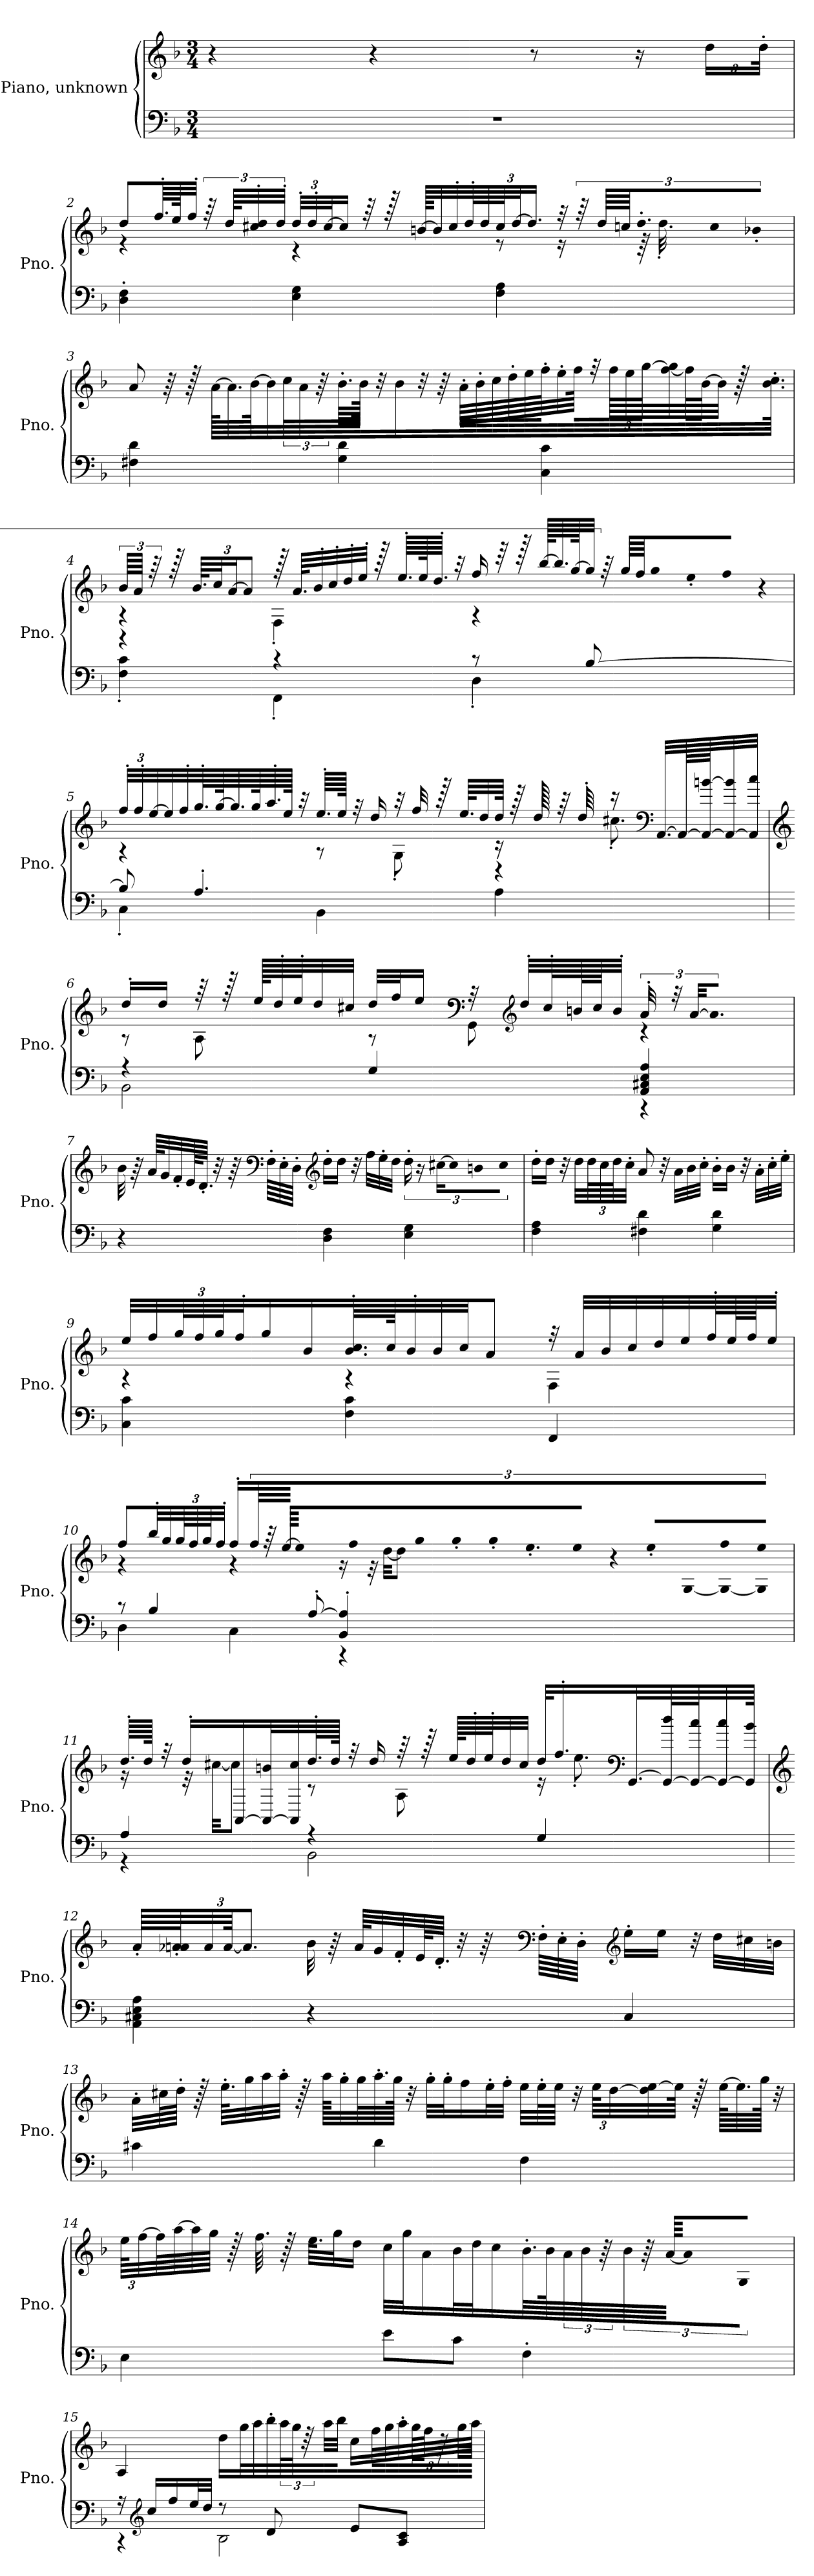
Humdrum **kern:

**kern	**kern
*part1	*part1
*staff2	*staff1
*I"Piano, unknown	*
*I'Pno.	*
*clefF4	*clefG2
*k[b-]	*k[b-]
*M3/4	*M3/4
*MM120	*MM120
=1	=1
2.r	4r
.	4r
.	8r
.	16r
*	*Xbrackettup
.	24dd\LL
.	48dd'\JJk
=2	=2
*	*^
4D\' 4F\'	8dd/L	4r
.	64.ff'/LLL	.
.	128ee/JK	.
.	32ff'/JJJ	.
*	*brackettup	*
.	96r	.
.	96dd/KLLL	.
.	48cc#X/' 48dd/'	.
.	48dd'/JJJ	.
*	*Xbrackettup	*
4E\ 4G\	48dd'/LLL	4r
.	48dd'/	.
.	[48cc#/J	.
.	16cc#/JJ]	.
.	64r	.
.	128r	.
.	[128bn/KKLLL	.
.	32b/]	.
.	32cc#'/	.
.	64dd'/L	.
.	64dd/	.
4F\ 4A\	96cc#/J	8r
.	[48dd/J	.
.	16.dd/JJ]	.
.	32r	16r
*	*brackettup	*
.	96r	.
.	96dd/LLLL	.
.	96ccn/	.
.	64.dd'/	64r
.	.	32.dd'\
.	128cc/JK	.
.	32b-X'/JJJ	.
*	*v	*v
!!LO:LB:g=z
=3	=3
4F#X\ 4d\	8a/
.	64r
.	128r
.	[128a\KLLLL
.	64.a\]
.	[128b-\JK
.	32b-\]
.	96cc\L
.	96a\JJJJ
.	96r
4G\ 4d\	64.b-'\LLLL
.	128b-\JJJJk
.	32r
.	16b-\
.	32r
.	64r
.	64a'\LLLL
.	64b-'\
.	64cc\
.	64dd'\
.	64ee\
4C\ 4c\	64ff'\J
.	32ee'\
.	64ff\JJJk
.	32r
*	*Xbrackettup
.	96ff\LLLL
.	96ee\
.	[96gg\J
.	[32ff\ 32gg\]
.	64ff\L]
.	[64b-\J
.	32b-\JJJ]
.	128r
.	64.b-\' 64.cc\'
!!LO:LB:g=z
=4	=4
*^	*
*	*	*brackettup
*	*	*^
4r	4F\' 4c\'	96b-/LLLL	4r
.	.	96a/JJJJ	.
.	.	96r	.
.	.	128r	.
.	.	64.b-/KLLL	.
*	*	*Xbrackettup	*
.	.	48cc/J	.
.	.	[24a/J	.
.	.	8a/J]	.
4r	4FF'\	128r	4F'\
.	.	64.a/KLLL	.
.	.	32b-'/	.
.	.	32cc'/	.
.	.	32dd'/	.
.	.	32ee'/JJJ	.
.	.	128r	.
.	.	64.ee'/LLLL	.
.	.	128ee/K	.
.	.	64.dd'/JJJJ	.
.	.	32r	.
8r	4D'\	16ff/	4r
.	.	64r	.
.	.	128r	.
.	.	[128bb-/KLLLL	.
.	.	64.bb-/]	.
.	.	[128gg/JK	.
[8B-/	.	32gg/JJJ]	.
*	*	*brackettup	*
.	.	96r	.
.	.	96gg/LLLL	.
.	.	96ff/	.
.	.	128gg/K	.
.	.	64ee'/	.
.	.	128ff/JJJJk	.
.	.	32r	.
!!LO:LB:g=z	!!
=5	=5	=5	=5
*	*	*Xbrackettup	*
8B-/]	4C'\	48ff'/LLL	4r
.	.	48ff'/	.
.	.	[48ee/	.
.	.	32ee/]	.
.	.	32ff'/	.
4.A'/	.	64.gg'/L	.
.	.	[128gg/K	.
.	.	64.gg/]	.
.	.	128gg/K	.
.	.	64.aa'/	.
.	.	128ee/JJJJk	.
.	.	32r	.
.	4BB-\	64.ee'/LLLL	8r
.	.	128ee/JJJJk	.
.	.	32r	.
.	.	16dd/	.
.	.	32r	8G'\
.	.	32ff/	.
.	.	128r	.
.	.	64.ee/KLLL	.
.	.	32dd/	.
4r	4A\	64dd/JJJk	16r
.	.	128r	.
.	.	128dd/	.
.	.	64r	.
.	.	64dd'/	.
.	.	16r	8.cc#X'\
*	*	*clefF4	*
.	.	[32.AA/LLL	.
.	.	128AA/LL_	.
.	.	128AA/_ [128bn/JJ	.
.	.	32AA/_ 32b/]	.
.	.	32AA/] 32cc#/JJJ	.
!!LO:LB:g=z	!!
=6	=6	=6	=6
*	*	*clefG2	*
4r	2BB-\	16dd'/LL	8r
.	.	16dd/JJ	.
.	.	64r	8A\
.	.	128r	.
.	.	128ee/KLLLL	.
.	.	64dd'/	.
.	.	64ee'/J	.
.	.	32dd/	.
.	.	32cc#X/JJJ	.
4G/	.	32dd/LLL	8r
.	.	32ff/J	.
.	.	16ee/JJ	.
*	*	*clefF4	*
.	.	32r	8GG\
*	*	*clefG2	*
.	.	32dd'/LLL	.
.	.	64cc#'/L	.
.	.	128bn/L	.
.	.	128cc#/JJ	.
.	.	32b'/JJJ	.
*	*	*brackettup	*
4AA/ 4C#X/ 4E/ 4A/	4r	48a'/	4r
.	.	48r	.
.	.	[48a/KKL	.
.	.	8.a/J]	.
*v	*v	*	*
*	*v	*v
!!LO:LB:g=z
=7	=7
4r	32b-\
.	64r
.	64a/KLLL
.	32g/
.	32f'/
.	128e/KL
.	64.d'/JJJJ
.	32r
.	64r
*	*clefF4
.	64F'\LLLL
.	64E'\
.	64D'\JJJJ
*	*clefG2
4D\ 4F\	16dd'\LL
.	16dd\JJ
.	32r
.	32ff\LLL
.	32ee'\
.	32dd\JJJ
4E\ 4G\	24dd'\
.	24r
.	[24cc#X\LL
.	16cc#\]
.	32bn\L
.	32cc#\JJJ
!!LO:PB:g=z
=8	=8
4F\ 4A\	16dd'\LL
.	16dd\JJ
.	32r
.	32dd\LLL
*	*Xbrackettup
.	96dd\L
.	96cc\
.	96dd\J
.	32cc'\JJJ
4F#X\ 4d\	8a/
.	32r
.	32a\LLL
.	32b-\
.	32cc'\JJJ
4G\ 4d\	16b-'\LL
.	16b-\JJ
.	32r
.	32a'\LLL
.	32cc'\
.	32ee'\JJJ
=9	=9
*	*^
4C\ 4c\	32ee/LLL	4r
.	32ff/	.
.	96gg/L	.
.	96ff/	.
.	96gg/J	.
.	32ff'/J	.
.	16gg/	.
.	16b-/	.
4F\ 4c\	64.b-/' 64.cc/'LL	4r
.	128cc/JK	.
.	32b-'/	.
.	32b-/	.
.	32cc/JJ	.
.	8a/J	.
4FF/	32r	4F\
.	32a/LLL	.
.	32b-/	.
.	32cc/	.
.	32dd/	.
.	32ee/	.
.	64ff'/L	.
.	128ee/L	.
.	128ff/JJ	.
.	32ee'/JJJ	.
!!LO:LB:g=z	!!
=10	=10	=10
*^	*	*
8r	4D\	8ff/L	4r
4B-/	.	32bb-'/LL	.
.	.	32gg/	.
.	.	96gg/L	.
.	.	96ff/	.
.	.	96gg/J	.
.	.	32ff'/JJJ	.
.	4C\	16ff'/LL	4r
*	*	*brackettup	*
.	.	96ff/JJkk	.
.	.	96r	.
.	.	[96ee/KLLL	.
.	.	32ee/]	.
[8A'/	.	32ff/	.
.	.	32gg/	.
.	.	32gg'/	.
.	.	32gg'/	.
4BB-/' 4A/]'	4r	64.ee'/L	16r
.	.	128ee/JJJJk	.
.	.	32r	.
.	.	16ee'/LL	32r
.	.	.	[32dd\KKL
.	.	[16G/	8dd\J]
.	.	32G/_ 32ff/L	.
.	.	32G/] 32ee/JJJ	.
!!LO:LB:g=z	!!
=11	=11	=11	=11
4A/	4r	64.dd'/LLLL	16r
.	.	128dd/JJJJk	.
.	.	32r	.
.	.	16dd'/LL	32r
.	.	.	[32cc#X\KKL
.	.	[16AA/	8cc#\J]
.	.	32AA/_ 32bn/L	.
.	.	32AA/] 32cc#/	.
4r	2BB-\	64.dd'/L	8r
.	.	128dd/JJJJk	.
.	.	32r	.
.	.	16dd/	.
.	.	64r	8A\
.	.	128r	.
.	.	128ee/KLLLL	.
.	.	64dd'/	.
.	.	64ee'/J	.
.	.	32dd/	.
.	.	32cc#/JJJ	.
4G/	.	32dd/KLL	16r
.	.	16.ff'/	.
.	.	.	8.ee'\
*	*	*clefF4	*
.	.	[32.GG/L	.
.	.	64GG/_ 64dd/L	.
.	.	64GG/_ 64cc#/J	.
.	.	32GG/_ 32cc#/	.
.	.	64GG/] 64b/JJJk	.
*v	*v	*	*
*	*v	*v
!!LO:LB:g=z
=12	=12
*	*clefG2
4AA\ 4C#X\ 4E\ 4A\	64a'/LLLL
.	64a-X/' 64an/'J
*	*Xbrackettup
.	48a/
.	[96a/JJK
.	8.a/J]
4r	32b-\
.	64r
.	64a/KLLL
.	32g/
.	32f'/
.	128e/KL
.	64.d'/JJJJ
.	32r
.	64r
*	*clefF4
.	64F'\LLLL
.	64E'\
.	64D'\JJJJ
*	*clefG2
4C#/	16ee'\LL
.	16ee\JJ
.	32r
.	32dd\LLL
.	32cc#X\
.	32bn\JJJ
!!LO:LB:g=z
=13	=13
4c#X\	32a'\LLL
.	64cc#X\L
.	64dd'\JJJJ
.	128r
.	64.ee'\KLLL
.	32gg\
.	32aa\
.	32aa'\JJJ
.	128r
.	128aa\KKLLL
.	32gg'\
.	64gg\L
4d\	64.aa'\
.	128gg\JJJJk
.	32r
.	32gg'\LLL
.	32gg'\J
.	16ff\
.	32ee'\L
.	32ff'\JJJ
4F\	32ee\LLL
.	64ee'\L
.	64ee\JJJJ
.	32r
.	96ee\KLLL
.	[48dd\
.	32dd\] [32ee\
.	64ee\JJJk]
.	128r
.	[128ee\KLLLL
.	64.ee\]
.	128gg\JJJJk
.	32r
!!LO:LB:g=z
=14	=14
4E\	96ee\KLLL
.	[48ff\
.	64ff\L]
.	[64aa\
.	64aa\]
.	64gg\JJJJ
.	128r
.	64.ff\
.	128r
.	64.ee\KLLL
.	32gg\J
.	16dd\JJ
8e\L	32cc\LLL
.	32gg\J
.	16a\
8c\J	32b-\L
.	32dd\J
.	16cc\
4F'\	64.b-'\LL
.	128b-\K
*	*brackettup
.	96a\
.	96b-\JJJJ
.	96r
.	96b-\
.	96r
.	[96a/KLLL
.	32a/JJ]
.	8G/J
!!LO:PB:g=z
=15	=15
*^	*
16r	4r	4A/
*clefG2	*	*
16cc/LL	.	.
16ff/	.	.
32ee/L	.	.
32dd/JJJ	.	.
8r	2B-\	16dd\LL
.	.	32gg\L
.	.	32aa\
8d/	.	32bb-'\
.	.	96aa\L
.	.	96gg\JJJJ
.	.	96r
.	.	32aa\LLL
.	.	32bb-\JJJ
8e/L	.	16cc\LL
.	.	32ff\L
.	.	32gg\
8A/ 8c/J	.	32aa'\
.	.	96gg\L
.	.	96ff\JJJJ
.	.	96r
.	.	32gg\LLL
.	.	32aa\JJJ
*v	*v	*
=	=
*-	*-
